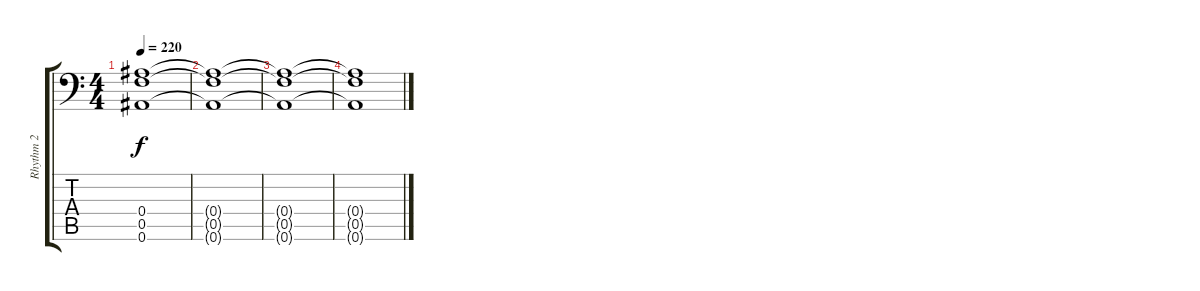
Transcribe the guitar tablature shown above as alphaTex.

\track ("Rhythm 2" "Rhythm 2") {instrument distortionguitar}
\staff {score tabs}
\tuning (C4 G3 Eb3 Bb2 F2 Bb1) {hide}
\ts (4 4)
\tempo 220
\clef f4
\ks c
(0.4{t} 0.5{t} 0.6{t}).1{dy f} |
(0.4{t} 0.5{t} 0.6{t}).1 |
(0.4{t} 0.5{t} 0.6{t}).1 |
(0.4{t} 0.5{t} 0.6{t}).1
